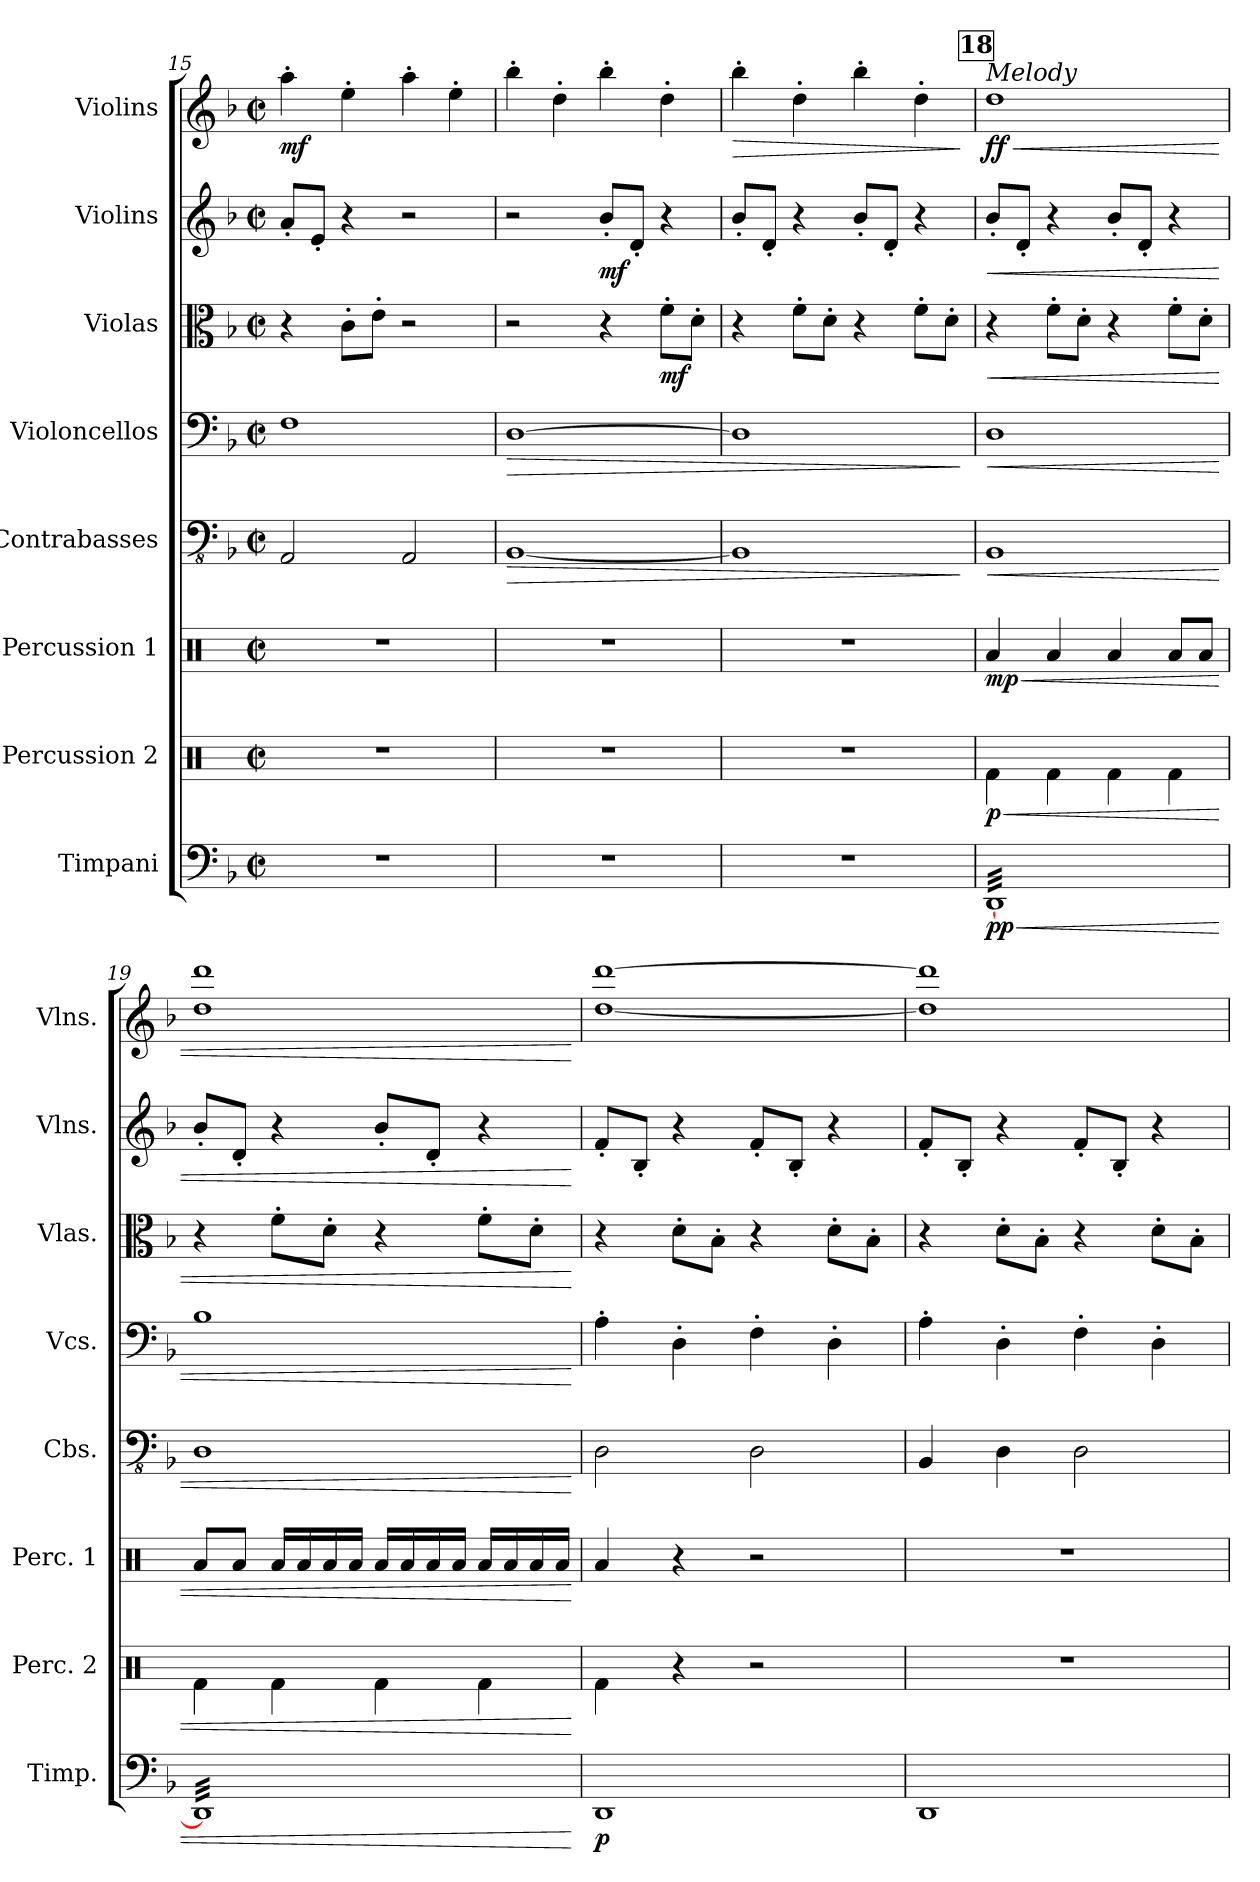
**kern	**dynam	**kern	**dynam	**kern	**dynam	**kern	**dynam	**kern	**dynam	**kern	**dynam	**kern	**dynam	**kern	**dynam
*part8	*part8	*part7	*part7	*part6	*part6	*part5	*part5	*part4	*part4	*part3	*part3	*part2	*part2	*part1	*part1
*staff8	*staff8	*staff7	*staff7	*staff6	*staff6	*staff5	*staff5	*staff4	*staff4	*staff3	*staff3	*staff2	*staff2	*staff1	*staff1
*I"Timpani	*	*I"Percussion 2	*	*I"Percussion 1	*	*I"Contrabasses	*	*I"Violoncellos	*	*I"Violas	*	*I"Violins	*	*I"Violins	*
*I'Timp.	*	*I'Perc. 2	*	*I'Perc. 1	*	*I'Cbs.	*	*I'Vcs.	*	*I'Vlas.	*	*I'Vlns.	*	*I'Vlns.	*
!!LO:PB:g=z
*clefF4	*	*clefX	*	*clefX	*	*clefFv4	*	*clefF4	*	*clefC3	*	*clefG2	*	*clefG2	*
*k[b-]	*	*k[]	*	*k[]	*	*k[b-]	*	*k[b-]	*	*k[b-]	*	*k[b-]	*	*k[b-]	*
*M2/2	*	*M2/2	*	*M2/2	*	*M2/2	*	*M2/2	*	*M2/2	*	*M2/2	*	*M2/2	*
*met(c|)	*	*met(c|)	*	*met(c|)	*	*met(c|)	*	*met(c|)	*	*met(c|)	*	*met(c|)	*	*met(c|)	*
=15	=15	=15	=15	=15	=15	=15	=15	=15	=15	=15	=15	=15	=15	=15	=15
!	!	!	!	!	!	!	!	!	!	!	!	!	!	!	!LO:DY:b
1r	.	1r	.	1r	.	2AAA/	.	1F	.	4r	.	8a'/L	.	4aa'\	mf
.	.	.	.	.	.	.	.	.	.	.	.	8e'/J	.	.	.
.	.	.	.	.	.	.	.	.	.	8c'\L	.	4r	.	4ee'\	.
.	.	.	.	.	.	.	.	.	.	8e'\J	.	.	.	.	.
.	.	.	.	.	.	2AAA/	.	.	.	2r	.	2r	.	4aa'\	.
.	.	.	.	.	.	.	.	.	.	.	.	.	.	4ee'\	.
=16	=16	=16	=16	=16	=16	=16	=16	=16	=16	=16	=16	=16	=16	=16	=16
!	!	!	!	!	!	!	!LO:HP:b	!	!LO:HP:b	!	!	!	!	!	!
1r	.	1r	.	1r	.	[1BBB-	>	[1D	>	2r	.	2r	.	4bb-'\	.
.	.	.	.	.	.	.	.	.	.	.	.	.	.	4dd'\	.
!	!	!	!	!	!	!	!	!	!	!	!	!	!LO:DY:b	!	!
.	.	.	.	.	.	.	.	.	.	4r	.	8b-'/L	mf	4bb-'\	.
.	.	.	.	.	.	.	.	.	.	.	.	8d'/J	.	.	.
!	!	!	!	!	!	!	!	!	!	!	!LO:DY:b	!	!	!	!
.	.	.	.	.	.	.	.	.	.	8f'\L	mf	4r	.	4dd'\	.
.	.	.	.	.	.	.	.	.	.	8d'\J	.	.	.	.	.
=17	=17	=17	=17	=17	=17	=17	=17	=17	=17	=17	=17	=17	=17	=17	=17
!	!	!	!	!	!	!	!	!	!	!	!	!	!	!	!LO:HP:b
1r	.	1r	.	1r	.	1BBB-]	.	1D]	.	4r	.	8b-'/L	.	4bb-'\	>
.	.	.	.	.	.	.	.	.	.	.	.	8d'/J	.	.	.
.	.	.	.	.	.	.	.	.	.	8f'\L	.	4r	.	4dd'\	.
.	.	.	.	.	.	.	.	.	.	8d'\J	.	.	.	.	.
.	.	.	.	.	.	.	.	.	.	4r	.	8b-'/L	.	4bb-'\	.
.	.	.	.	.	.	.	.	.	.	.	.	8d'/J	.	.	.
.	.	.	.	.	.	.	.	.	.	8f'\L	.	4r	.	4dd'\	.
.	.	.	.	.	.	.	.	.	.	8d'\J	.	.	.	.	.
.	.	.	.	.	.	.	]	.	]	.	.	.	.	.	]
!!LO:REH:place=s1:a:B:fs=14:t=18
=18	=18	=18	=18	=18	=18	=18	=18	=18	=18	=18	=18	=18	=18	=18	=18
!	!	!	!	!	!	!	!	!	!	!	!	!	!	!LO:TX:a:i:t=Melody	!
!	!LO:HP:b	!	!LO:HP:b	!	!LO:HP:b	!	!LO:HP:b	!	!LO:HP:b	!	!LO:HP:b	!	!LO:HP:b	!	!LO:HP:b
!	!LO:DY:n=1:b	!	!LO:DY:n=1:b	!	!LO:DY:n=1:b	!	!	!	!	!	!	!	!	!	!LO:DY:n=1:b
*tremolo	*	*	*	*	*	*	*	*	*	*	*	*	*	*	*
[32DDLLL	< pp	4Rf\	< p	4Ra/	< mp	1BBB-	<	1D	<	4r	<	8b-'/L	<	1dd	< ff
32DD	.	.	.	.	.	.	.	.	.	.	.	.	.	.	.
32DD	.	.	.	.	.	.	.	.	.	.	.	.	.	.	.
32DD	.	.	.	.	.	.	.	.	.	.	.	.	.	.	.
32DD	.	.	.	.	.	.	.	.	.	.	.	8d'/J	.	.	.
32DD	.	.	.	.	.	.	.	.	.	.	.	.	.	.	.
32DD	.	.	.	.	.	.	.	.	.	.	.	.	.	.	.
32DD	.	.	.	.	.	.	.	.	.	.	.	.	.	.	.
32DD	.	4Rf\	.	4Ra/	.	.	.	.	.	8f'\L	.	4r	.	.	.
32DD	.	.	.	.	.	.	.	.	.	.	.	.	.	.	.
32DD	.	.	.	.	.	.	.	.	.	.	.	.	.	.	.
32DD	.	.	.	.	.	.	.	.	.	.	.	.	.	.	.
32DD	.	.	.	.	.	.	.	.	.	8d'\J	.	.	.	.	.
32DD	.	.	.	.	.	.	.	.	.	.	.	.	.	.	.
32DD	.	.	.	.	.	.	.	.	.	.	.	.	.	.	.
32DD	.	.	.	.	.	.	.	.	.	.	.	.	.	.	.
32DD	.	4Rf\	.	4Ra/	.	.	.	.	.	4r	.	8b-'/L	.	.	.
32DD	.	.	.	.	.	.	.	.	.	.	.	.	.	.	.
32DD	.	.	.	.	.	.	.	.	.	.	.	.	.	.	.
32DD	.	.	.	.	.	.	.	.	.	.	.	.	.	.	.
32DD	.	.	.	.	.	.	.	.	.	.	.	8d'/J	.	.	.
32DD	.	.	.	.	.	.	.	.	.	.	.	.	.	.	.
32DD	.	.	.	.	.	.	.	.	.	.	.	.	.	.	.
32DD	.	.	.	.	.	.	.	.	.	.	.	.	.	.	.
32DD	.	4Rf\	.	8Ra/L	.	.	.	.	.	8f'\L	.	4r	.	.	.
32DD	.	.	.	.	.	.	.	.	.	.	.	.	.	.	.
32DD	.	.	.	.	.	.	.	.	.	.	.	.	.	.	.
32DD	.	.	.	.	.	.	.	.	.	.	.	.	.	.	.
32DD	.	.	.	8Ra/J	.	.	.	.	.	8d'\J	.	.	.	.	.
32DD	.	.	.	.	.	.	.	.	.	.	.	.	.	.	.
32DD	.	.	.	.	.	.	.	.	.	.	.	.	.	.	.
32DDJJJ	.	.	.	.	.	.	.	.	.	.	.	.	.	.	.
=19	=19	=19	=19	=19	=19	=19	=19	=19	=19	=19	=19	=19	=19	=19	=19
32DD]LLL	.	4Rf\	.	8Ra/L	.	1DD	.	1B-	.	4r	.	8b-'/L	.	1dd 1ddd	.
32DD	.	.	.	.	.	.	.	.	.	.	.	.	.	.	.
32DD	.	.	.	.	.	.	.	.	.	.	.	.	.	.	.
32DD	.	.	.	.	.	.	.	.	.	.	.	.	.	.	.
32DD	.	.	.	8Ra/J	.	.	.	.	.	.	.	8d'/J	.	.	.
32DD	.	.	.	.	.	.	.	.	.	.	.	.	.	.	.
32DD	.	.	.	.	.	.	.	.	.	.	.	.	.	.	.
32DD	.	.	.	.	.	.	.	.	.	.	.	.	.	.	.
32DD	.	4Rf\	.	16Ra/LL	.	.	.	.	.	8f'\L	.	4r	.	.	.
32DD	.	.	.	.	.	.	.	.	.	.	.	.	.	.	.
32DD	.	.	.	16Ra/	.	.	.	.	.	.	.	.	.	.	.
32DD	.	.	.	.	.	.	.	.	.	.	.	.	.	.	.
32DD	.	.	.	16Ra/	.	.	.	.	.	8d'\J	.	.	.	.	.
32DD	.	.	.	.	.	.	.	.	.	.	.	.	.	.	.
32DD	.	.	.	16Ra/JJ	.	.	.	.	.	.	.	.	.	.	.
32DD	.	.	.	.	.	.	.	.	.	.	.	.	.	.	.
32DD	.	4Rf\	.	16Ra/LL	.	.	.	.	.	4r	.	8b-'/L	.	.	.
32DD	.	.	.	.	.	.	.	.	.	.	.	.	.	.	.
32DD	.	.	.	16Ra/	.	.	.	.	.	.	.	.	.	.	.
32DD	.	.	.	.	.	.	.	.	.	.	.	.	.	.	.
32DD	.	.	.	16Ra/	.	.	.	.	.	.	.	8d'/J	.	.	.
32DD	.	.	.	.	.	.	.	.	.	.	.	.	.	.	.
32DD	.	.	.	16Ra/JJ	.	.	.	.	.	.	.	.	.	.	.
32DD	.	.	.	.	.	.	.	.	.	.	.	.	.	.	.
32DD	.	4Rf\	.	16Ra/LL	.	.	.	.	.	8f'\L	.	4r	.	.	.
32DD	.	.	.	.	.	.	.	.	.	.	.	.	.	.	.
32DD	.	.	.	16Ra/	.	.	.	.	.	.	.	.	.	.	.
32DD	.	.	.	.	.	.	.	.	.	.	.	.	.	.	.
32DD	.	.	.	16Ra/	.	.	.	.	.	8d'\J	.	.	.	.	.
32DD	.	.	.	.	.	.	.	.	.	.	.	.	.	.	.
32DD	.	.	.	16Ra/JJ	.	.	.	.	.	.	.	.	.	.	.
32DDJJJ	.	.	.	.	.	.	.	.	.	.	.	.	.	.	.
*Xtremolo	*	*	*	*	*	*	*	*	*	*	*	*	*	*	*
.	[	.	[	.	[	.	[	.	[	.	[	.	[	.	[
=20	=20	=20	=20	=20	=20	=20	=20	=20	=20	=20	=20	=20	=20	=20	=20
!	!LO:DY:b	!	!	!	!	!	!	!	!	!	!	!	!	!	!
1DD	p	4Rf\	.	4Ra/	.	2DD\	.	4A'\	.	4r	.	8f'/L	.	[1dd [1ddd	.
.	.	.	.	.	.	.	.	.	.	.	.	8B-'/J	.	.	.
.	.	4r	.	4r	.	.	.	4D'\	.	8d'\L	.	4r	.	.	.
.	.	.	.	.	.	.	.	.	.	8B-'\J	.	.	.	.	.
.	.	2r	.	2r	.	2DD\	.	4F'\	.	4r	.	8f'/L	.	.	.
.	.	.	.	.	.	.	.	.	.	.	.	8B-'/J	.	.	.
.	.	.	.	.	.	.	.	4D'\	.	8d'\L	.	4r	.	.	.
.	.	.	.	.	.	.	.	.	.	8B-'\J	.	.	.	.	.
=21	=21	=21	=21	=21	=21	=21	=21	=21	=21	=21	=21	=21	=21	=21	=21
1DD	.	1r	.	1r	.	4BBB-/	.	4A'\	.	4r	.	8f'/L	.	1dd] 1ddd]	.
.	.	.	.	.	.	.	.	.	.	.	.	8B-'/J	.	.	.
.	.	.	.	.	.	4DD\	.	4D'\	.	8d'\L	.	4r	.	.	.
.	.	.	.	.	.	.	.	.	.	8B-'\J	.	.	.	.	.
.	.	.	.	.	.	2DD\	.	4F'\	.	4r	.	8f'/L	.	.	.
.	.	.	.	.	.	.	.	.	.	.	.	8B-'/J	.	.	.
.	.	.	.	.	.	.	.	4D'\	.	8d'\L	.	4r	.	.	.
.	.	.	.	.	.	.	.	.	.	8B-'\J	.	.	.	.	.
=	=	=	=	=	=	=	=	=	=	=	=	=	=	=	=
*-	*-	*-	*-	*-	*-	*-	*-	*-	*-	*-	*-	*-	*-	*-	*-
